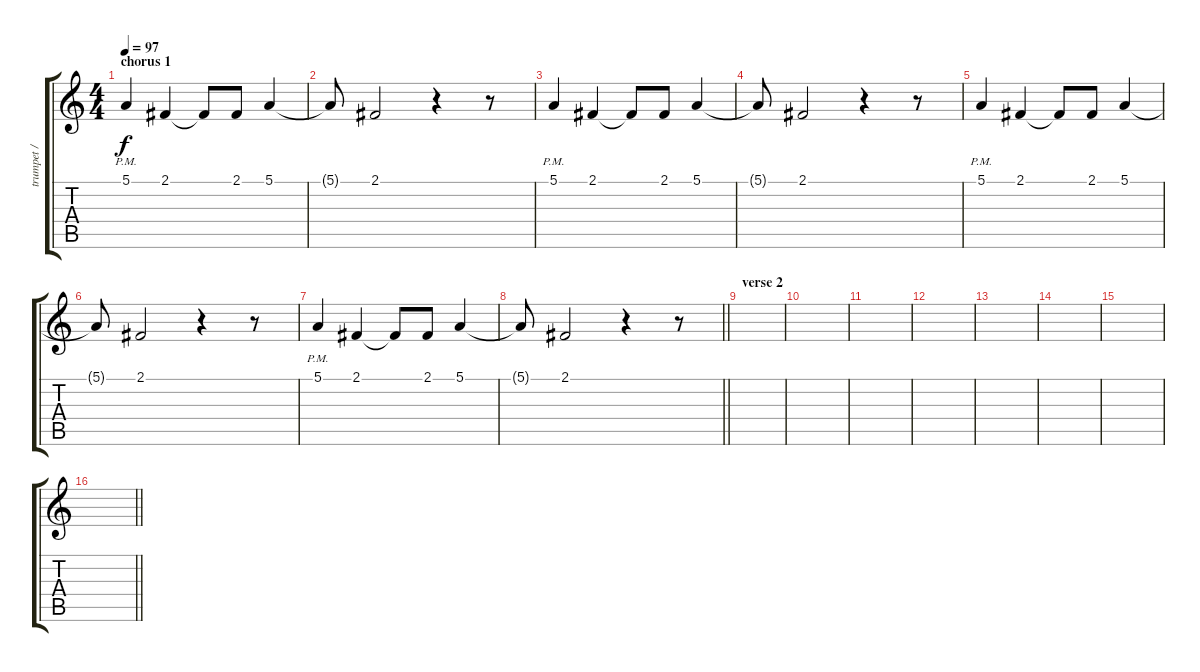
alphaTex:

\track ("trumpet / sax" "trumpet / ") {instrument trumpet}
\staff {score tabs}
\tuning (E4 B3 G3 D3 A2 E2) {hide}
\ts (4 4)
\section ("" "chorus 1")
\tempo 97
\clef g2
\ks c
5.1{pm}.4{dy f} 2.1.4 2.1{t}.8 2.1.8 5.1.4 |
5.1{t}.8 2.1.2 r.4 r.8 |
5.1{pm}.4 2.1.4 2.1{t}.8 2.1.8 5.1.4 |
5.1{t}.8 2.1.2 r.4 r.8 |
5.1{pm}.4 2.1.4 2.1{t}.8 2.1.8 5.1.4 |
5.1{t}.8 2.1.2 r.4 r.8 |
5.1{pm}.4 2.1.4 2.1{t}.8 2.1.8 5.1.4 |
\barLineRight lightlight
5.1{t}.8 2.1.2 r.4 r.8 |
\section ("" "verse 2")
|
|
|
|
|
|
|
\barLineRight lightlight
